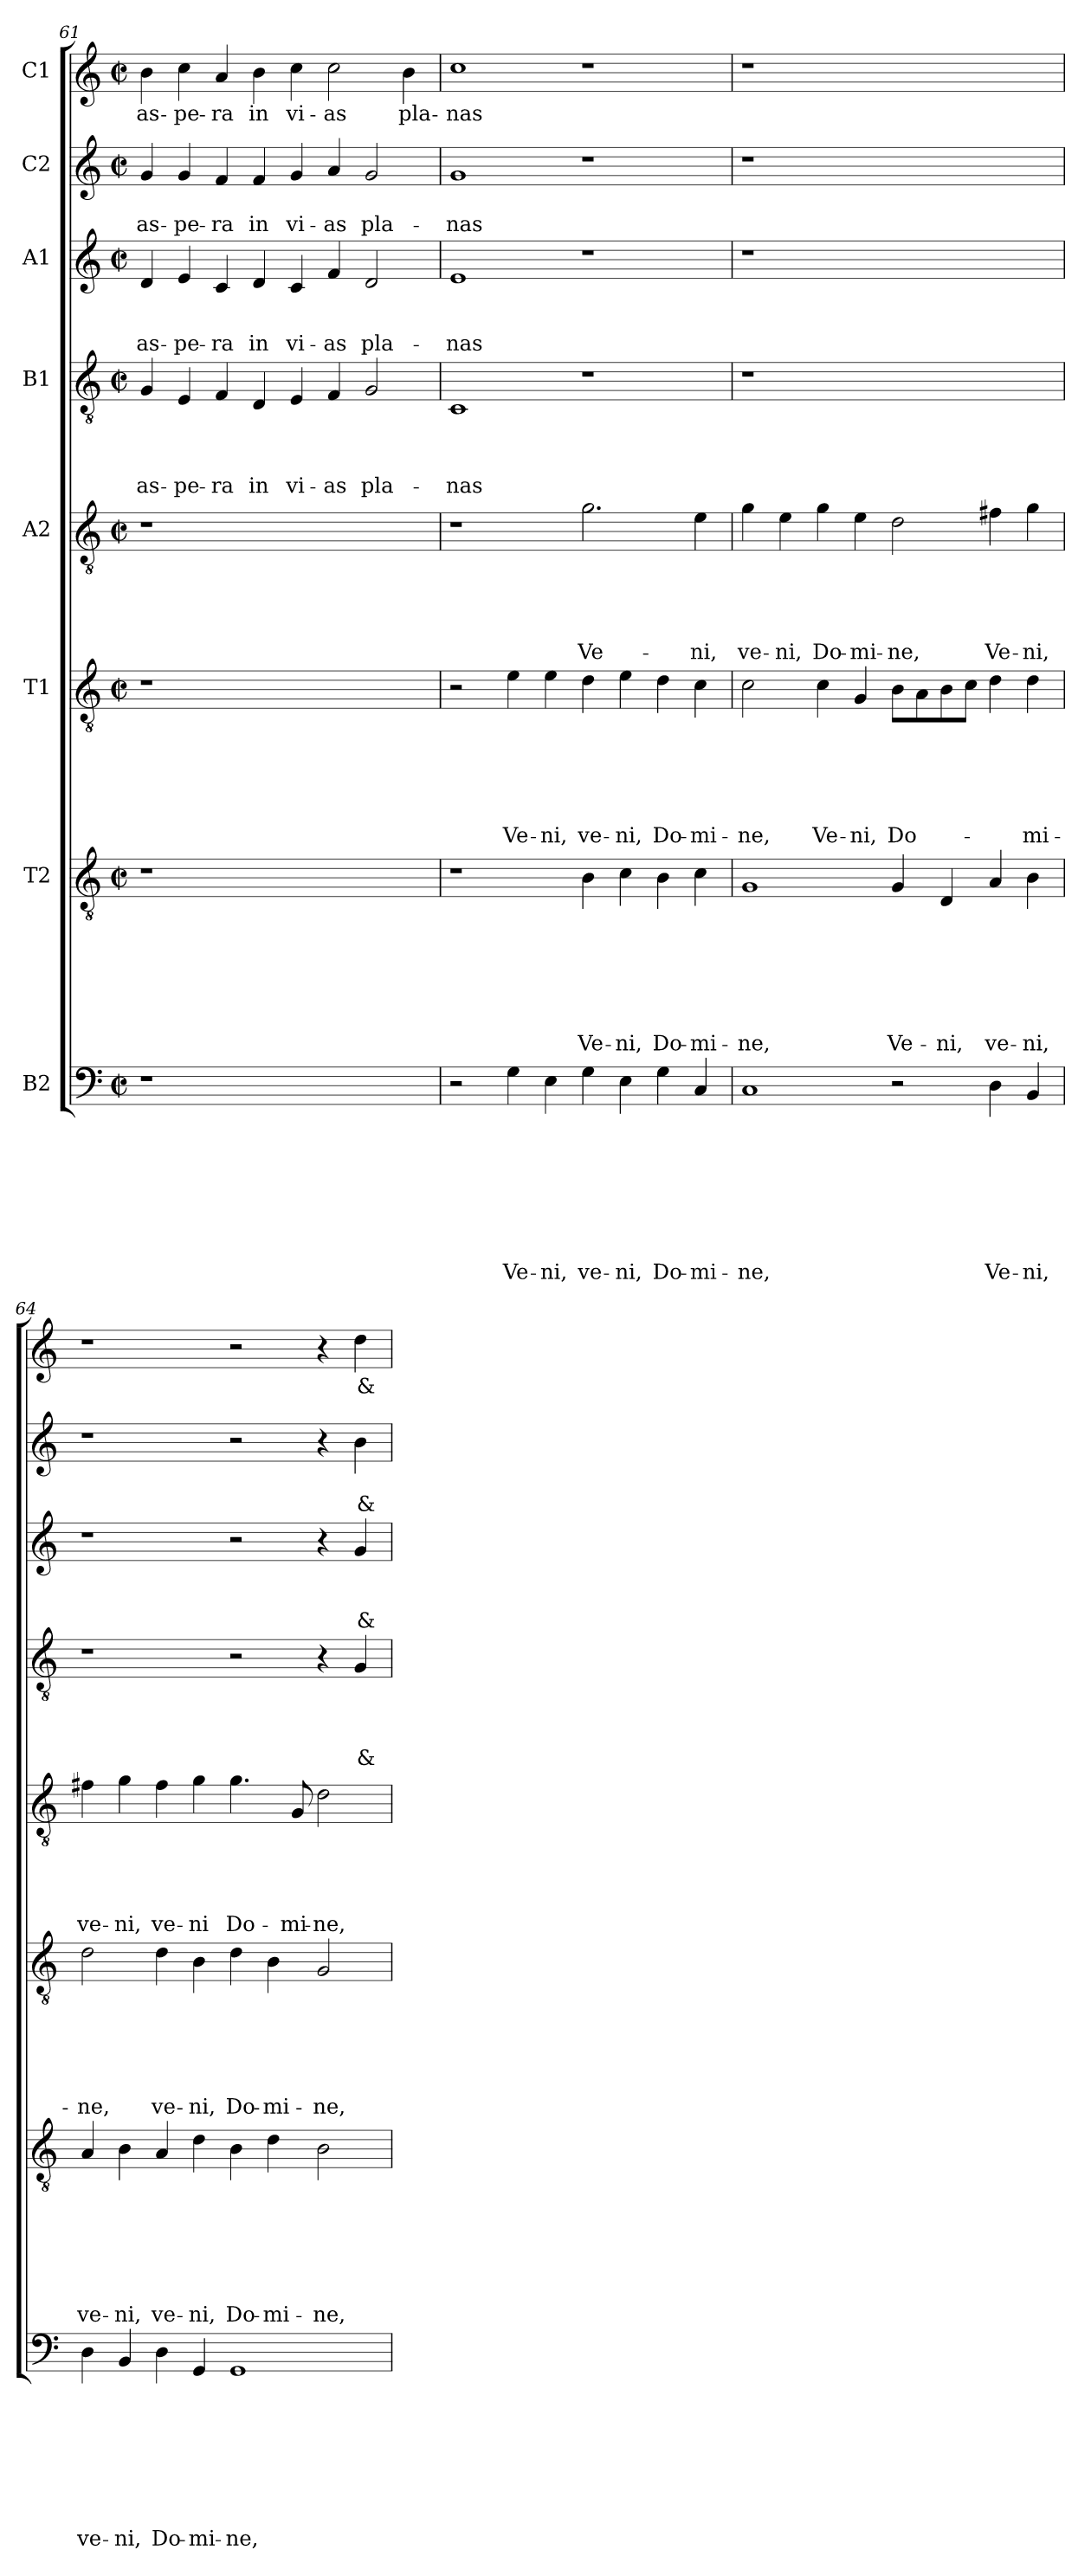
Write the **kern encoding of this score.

**kern	**text	**text	**text	**text	**text	**text	**text	**text	**kern	**text	**text	**text	**text	**text	**text	**text	**kern	**text	**text	**text	**text	**text	**text	**kern	**text	**text	**text	**text	**text	**kern	**text	**text	**text	**text	**kern	**text	**text	**text	**kern	**text	**text	**kern	**text
*part8	*part8	*part8	*part8	*part8	*part8	*part8	*part8	*part8	*part7	*part7	*part7	*part7	*part7	*part7	*part7	*part7	*part6	*part6	*part6	*part6	*part6	*part6	*part6	*part5	*part5	*part5	*part5	*part5	*part5	*part4	*part4	*part4	*part4	*part4	*part3	*part3	*part3	*part3	*part2	*part2	*part2	*part1	*part1
*staff8	*staff8	*staff8	*staff8	*staff8	*staff8	*staff8	*staff8	*staff8	*staff7	*staff7	*staff7	*staff7	*staff7	*staff7	*staff7	*staff7	*staff6	*staff6	*staff6	*staff6	*staff6	*staff6	*staff6	*staff5	*staff5	*staff5	*staff5	*staff5	*staff5	*staff4	*staff4	*staff4	*staff4	*staff4	*staff3	*staff3	*staff3	*staff3	*staff2	*staff2	*staff2	*staff1	*staff1
*I"B2	*	*	*	*	*	*	*	*	*I"T2	*	*	*	*	*	*	*	*I"T1	*	*	*	*	*	*	*I"A2	*	*	*	*	*	*I"B1	*	*	*	*	*I"A1	*	*	*	*I"C2	*	*	*I"C1	*
*clefF4	*	*	*	*	*	*	*	*	*clefGv2	*	*	*	*	*	*	*	*clefGv2	*	*	*	*	*	*	*clefGv2	*	*	*	*	*	*clefGv2	*	*	*	*	*clefG2	*	*	*	*clefG2	*	*	*clefG2	*
*k[]	*	*	*	*	*	*	*	*	*k[]	*	*	*	*	*	*	*	*k[]	*	*	*	*	*	*	*k[]	*	*	*	*	*	*k[]	*	*	*	*	*k[]	*	*	*	*k[]	*	*	*k[]	*
*C:	*	*	*	*	*	*	*	*	*C:	*	*	*	*	*	*	*	*C:	*	*	*	*	*	*	*C:	*	*	*	*	*	*C:	*	*	*	*	*C:	*	*	*	*C:	*	*	*C:	*
*M2/2	*	*	*	*	*	*	*	*	*M2/2	*	*	*	*	*	*	*	*M2/2	*	*	*	*	*	*	*M2/2	*	*	*	*	*	*M2/2	*	*	*	*	*M2/2	*	*	*	*M2/2	*	*	*M2/2	*
*met(c|)	*	*	*	*	*	*	*	*	*met(c|)	*	*	*	*	*	*	*	*met(c|)	*	*	*	*	*	*	*met(c|)	*	*	*	*	*	*met(c|)	*	*	*	*	*met(c|)	*	*	*	*met(c|)	*	*	*met(c|)	*
=61	=61	=61	=61	=61	=61	=61	=61	=61	=61	=61	=61	=61	=61	=61	=61	=61	=61	=61	=61	=61	=61	=61	=61	=61	=61	=61	=61	=61	=61	=61	=61	=61	=61	=61	=61	=61	=61	=61	=61	=61	=61	=61	=61
!	!	!	!	!	!	!	!	!	!	!	!	!	!	!	!	!	!	!	!	!	!	!	!	!	!	!	!	!	!	!	!	!	!	!LO:LY:b	!	!	!	!LO:LY:b	!	!	!LO:LY:b	!	!LO:LY:b
1r	.	.	.	.	.	.	.	.	1r	.	.	.	.	.	.	.	1r	.	.	.	.	.	.	1r	.	.	.	.	.	4G/	.	.	.	as-	4d/	.	.	as-	4g/	.	as-	4b\	as-
!	!	!	!	!	!	!	!	!	!	!	!	!	!	!	!	!	!	!	!	!	!	!	!	!	!	!	!	!	!	!	!	!	!	!LO:LY:b	!	!	!	!LO:LY:b	!	!	!LO:LY:b	!	!LO:LY:b
.	.	.	.	.	.	.	.	.	.	.	.	.	.	.	.	.	.	.	.	.	.	.	.	.	.	.	.	.	.	4E/	.	.	.	-pe-	4e/	.	.	-pe-	4g/	.	-pe-	4cc\	-pe-
!	!	!	!	!	!	!	!	!	!	!	!	!	!	!	!	!	!	!	!	!	!	!	!	!	!	!	!	!	!	!	!	!	!	!LO:LY:b	!	!	!	!LO:LY:b	!	!	!LO:LY:b	!	!LO:LY:b
.	.	.	.	.	.	.	.	.	.	.	.	.	.	.	.	.	.	.	.	.	.	.	.	.	.	.	.	.	.	4F/	.	.	.	-ra	4c/	.	.	-ra	4f/	.	-ra	4a/	-ra
!	!	!	!	!	!	!	!	!	!	!	!	!	!	!	!	!	!	!	!	!	!	!	!	!	!	!	!	!	!	!	!	!	!	!LO:LY:b	!	!	!	!LO:LY:b	!	!	!LO:LY:b	!	!LO:LY:b
.	.	.	.	.	.	.	.	.	.	.	.	.	.	.	.	.	.	.	.	.	.	.	.	.	.	.	.	.	.	4D/	.	.	.	in	4d/	.	.	in	4f/	.	in	4b\	in
!	!	!	!	!	!	!	!	!	!	!	!	!	!	!	!	!	!	!	!	!	!	!	!	!	!	!	!	!	!	!	!	!	!	!LO:LY:b	!	!	!	!LO:LY:b	!	!	!LO:LY:b	!	!LO:LY:b
1ryy	.	.	.	.	.	.	.	.	1ryy	.	.	.	.	.	.	.	1ryy	.	.	.	.	.	.	1ryy	.	.	.	.	.	4E/	.	.	.	vi-	4c/	.	.	vi-	4g/	.	vi-	4cc\	vi-
!	!	!	!	!	!	!	!	!	!	!	!	!	!	!	!	!	!	!	!	!	!	!	!	!	!	!	!	!	!	!	!	!	!	!LO:LY:b	!	!	!	!LO:LY:b	!	!	!LO:LY:b	!	!LO:LY:b
.	.	.	.	.	.	.	.	.	.	.	.	.	.	.	.	.	.	.	.	.	.	.	.	.	.	.	.	.	.	4F/	.	.	.	-as	4f/	.	.	-as	4a/	.	-as	2cc\	-as
!	!	!	!	!	!	!	!	!	!	!	!	!	!	!	!	!	!	!	!	!	!	!	!	!	!	!	!	!	!	!	!	!	!	!LO:LY:b	!	!	!	!LO:LY:b	!	!	!LO:LY:b	!	!
.	.	.	.	.	.	.	.	.	.	.	.	.	.	.	.	.	.	.	.	.	.	.	.	.	.	.	.	.	.	2G/	.	.	.	pla-	2d/	.	.	pla-	2g/	.	pla-	.	.
!	!	!	!	!	!	!	!	!	!	!	!	!	!	!	!	!	!	!	!	!	!	!	!	!	!	!	!	!	!	!	!	!	!	!	!	!	!	!	!	!	!	!	!LO:LY:b
.	.	.	.	.	.	.	.	.	.	.	.	.	.	.	.	.	.	.	.	.	.	.	.	.	.	.	.	.	.	.	.	.	.	.	.	.	.	.	.	.	.	4b\	pla-
=62	=62	=62	=62	=62	=62	=62	=62	=62	=62	=62	=62	=62	=62	=62	=62	=62	=62	=62	=62	=62	=62	=62	=62	=62	=62	=62	=62	=62	=62	=62	=62	=62	=62	=62	=62	=62	=62	=62	=62	=62	=62	=62	=62
!	!	!	!	!	!	!	!	!	!	!	!	!	!	!	!	!	!	!	!	!	!	!	!	!	!	!	!	!	!	!	!	!	!	!LO:LY:b	!	!	!	!LO:LY:b	!	!	!LO:LY:b	!	!LO:LY:b
2r	.	.	.	.	.	.	.	.	1r	.	.	.	.	.	.	.	2r	.	.	.	.	.	.	1r	.	.	.	.	.	1C	.	.	.	-nas	1e	.	.	-nas	1g	.	-nas	1cc	-nas
!	!	!	!	!	!	!	!	!LO:LY:b	!	!	!	!	!	!	!	!	!	!	!	!	!	!	!LO:LY:b	!	!	!	!	!	!	!	!	!	!	!	!	!	!	!	!	!	!	!	!
4G\	.	.	.	.	.	.	.	Ve-	.	.	.	.	.	.	.	.	4e\	.	.	.	.	.	Ve-	.	.	.	.	.	.	.	.	.	.	.	.	.	.	.	.	.	.	.	.
!	!	!	!	!	!	!	!	!LO:LY:b	!	!	!	!	!	!	!	!	!	!	!	!	!	!	!LO:LY:b	!	!	!	!	!	!	!	!	!	!	!	!	!	!	!	!	!	!	!	!
4E\	.	.	.	.	.	.	.	-ni,	.	.	.	.	.	.	.	.	4e\	.	.	.	.	.	-ni,	.	.	.	.	.	.	.	.	.	.	.	.	.	.	.	.	.	.	.	.
!	!	!	!	!	!	!	!	!LO:LY:b	!	!	!	!	!	!	!	!LO:LY:b	!	!	!	!	!	!	!LO:LY:b	!	!	!	!	!	!LO:LY:b	!	!	!	!	!	!	!	!	!	!	!	!	!	!
4G\	.	.	.	.	.	.	.	ve-	4B\	.	.	.	.	.	.	Ve-	4d\	.	.	.	.	.	ve-	2.g\	.	.	.	.	Ve-	1r	.	.	.	.	1r	.	.	.	1r	.	.	1r	.
!	!	!	!	!	!	!	!	!LO:LY:b	!	!	!	!	!	!	!	!LO:LY:b	!	!	!	!	!	!	!LO:LY:b	!	!	!	!	!	!	!	!	!	!	!	!	!	!	!	!	!	!	!	!
4E\	.	.	.	.	.	.	.	-ni,	4c\	.	.	.	.	.	.	-ni,	4e\	.	.	.	.	.	-ni,	.	.	.	.	.	.	.	.	.	.	.	.	.	.	.	.	.	.	.	.
!	!	!	!	!	!	!	!	!LO:LY:b	!	!	!	!	!	!	!	!LO:LY:b	!	!	!	!	!	!	!LO:LY:b	!	!	!	!	!	!	!	!	!	!	!	!	!	!	!	!	!	!	!	!
4G\	.	.	.	.	.	.	.	Do-	4B\	.	.	.	.	.	.	Do-	4d\	.	.	.	.	.	Do-	.	.	.	.	.	.	.	.	.	.	.	.	.	.	.	.	.	.	.	.
!	!	!	!	!	!	!	!	!LO:LY:b	!	!	!	!	!	!	!	!LO:LY:b	!	!	!	!	!	!	!LO:LY:b	!	!	!	!	!	!LO:LY:b	!	!	!	!	!	!	!	!	!	!	!	!	!	!
4C/	.	.	.	.	.	.	.	-mi-	4c\	.	.	.	.	.	.	-mi-	4c\	.	.	.	.	.	-mi-	4e\	.	.	.	.	-ni,	.	.	.	.	.	.	.	.	.	.	.	.	.	.
!!LO:LB:g=z
=63	=63	=63	=63	=63	=63	=63	=63	=63	=63	=63	=63	=63	=63	=63	=63	=63	=63	=63	=63	=63	=63	=63	=63	=63	=63	=63	=63	=63	=63	=63	=63	=63	=63	=63	=63	=63	=63	=63	=63	=63	=63	=63	=63
!	!	!	!	!	!	!	!	!LO:LY:b	!	!	!	!	!	!	!	!LO:LY:b	!	!	!	!	!	!	!LO:LY:b	!	!	!	!	!	!LO:LY:b	!	!	!	!	!	!	!	!	!	!	!	!	!	!
1C	.	.	.	.	.	.	.	-ne,	1G	.	.	.	.	.	.	-ne,	2c\	.	.	.	.	.	-ne,	4g\	.	.	.	.	ve-	1r	.	.	.	.	1r	.	.	.	1r	.	.	1r	.
!	!	!	!	!	!	!	!	!	!	!	!	!	!	!	!	!	!	!	!	!	!	!	!	!	!	!	!	!	!LO:LY:b	!	!	!	!	!	!	!	!	!	!	!	!	!	!
.	.	.	.	.	.	.	.	.	.	.	.	.	.	.	.	.	.	.	.	.	.	.	.	4e\	.	.	.	.	-ni,	.	.	.	.	.	.	.	.	.	.	.	.	.	.
!	!	!	!	!	!	!	!	!	!	!	!	!	!	!	!	!	!	!	!	!	!	!	!LO:LY:b	!	!	!	!	!	!LO:LY:b	!	!	!	!	!	!	!	!	!	!	!	!	!	!
.	.	.	.	.	.	.	.	.	.	.	.	.	.	.	.	.	4c\	.	.	.	.	.	Ve-	4g\	.	.	.	.	Do-	.	.	.	.	.	.	.	.	.	.	.	.	.	.
!	!	!	!	!	!	!	!	!	!	!	!	!	!	!	!	!	!	!	!	!	!	!	!LO:LY:b	!	!	!	!	!	!LO:LY:b	!	!	!	!	!	!	!	!	!	!	!	!	!	!
.	.	.	.	.	.	.	.	.	.	.	.	.	.	.	.	.	4G/	.	.	.	.	.	-ni,	4e\	.	.	.	.	-mi-	.	.	.	.	.	.	.	.	.	.	.	.	.	.
!	!	!	!	!	!	!	!	!	!	!	!	!	!	!	!	!LO:LY:b	!	!	!	!	!	!	!LO:LY:b	!	!	!	!	!	!LO:LY:b	!	!	!	!	!	!	!	!	!	!	!	!	!	!
2r	.	.	.	.	.	.	.	.	4G/	.	.	.	.	.	.	Ve-	8B\L	.	.	.	.	.	Do-	2d\	.	.	.	.	-ne,	1ryy	.	.	.	.	1ryy	.	.	.	1ryy	.	.	1ryy	.
.	.	.	.	.	.	.	.	.	.	.	.	.	.	.	.	.	8A\	.	.	.	.	.	.	.	.	.	.	.	.	.	.	.	.	.	.	.	.	.	.	.	.	.	.
!	!	!	!	!	!	!	!	!	!	!	!	!	!	!	!	!LO:LY:b	!	!	!	!	!	!	!	!	!	!	!	!	!	!	!	!	!	!	!	!	!	!	!	!	!	!	!
.	.	.	.	.	.	.	.	.	4D/	.	.	.	.	.	.	-ni,	8B\	.	.	.	.	.	.	.	.	.	.	.	.	.	.	.	.	.	.	.	.	.	.	.	.	.	.
.	.	.	.	.	.	.	.	.	.	.	.	.	.	.	.	.	8c\J	.	.	.	.	.	.	.	.	.	.	.	.	.	.	.	.	.	.	.	.	.	.	.	.	.	.
!	!	!	!	!	!	!	!	!LO:LY:b	!	!	!	!	!	!	!	!LO:LY:b	!	!	!	!	!	!	!	!	!	!	!	!	!LO:LY:b	!	!	!	!	!	!	!	!	!	!	!	!	!	!
4D\	.	.	.	.	.	.	.	Ve-	4A/	.	.	.	.	.	.	ve-	4d\	.	.	.	.	.	.	4f#X\	.	.	.	.	Ve-	.	.	.	.	.	.	.	.	.	.	.	.	.	.
!	!	!	!	!	!	!	!	!LO:LY:b	!	!	!	!	!	!	!	!LO:LY:b	!	!	!	!	!	!	!LO:LY:b	!	!	!	!	!	!LO:LY:b	!	!	!	!	!	!	!	!	!	!	!	!	!	!
4BB/	.	.	.	.	.	.	.	-ni,	4B\	.	.	.	.	.	.	-ni,	4d\	.	.	.	.	.	-mi-	4g\	.	.	.	.	-ni,	.	.	.	.	.	.	.	.	.	.	.	.	.	.
=64	=64	=64	=64	=64	=64	=64	=64	=64	=64	=64	=64	=64	=64	=64	=64	=64	=64	=64	=64	=64	=64	=64	=64	=64	=64	=64	=64	=64	=64	=64	=64	=64	=64	=64	=64	=64	=64	=64	=64	=64	=64	=64	=64
!	!	!	!	!	!	!	!	!LO:LY:b	!	!	!	!	!	!	!	!LO:LY:b	!	!	!	!	!	!	!LO:LY:b	!	!	!	!	!	!LO:LY:b	!	!	!	!	!	!	!	!	!	!	!	!	!	!
4D\	.	.	.	.	.	.	.	ve-	4A/	.	.	.	.	.	.	ve-	2d\	.	.	.	.	.	-ne,	4f#X\	.	.	.	.	ve-	1r	.	.	.	.	1r	.	.	.	1r	.	.	1r	.
!	!	!	!	!	!	!	!	!LO:LY:b	!	!	!	!	!	!	!	!LO:LY:b	!	!	!	!	!	!	!	!	!	!	!	!	!LO:LY:b	!	!	!	!	!	!	!	!	!	!	!	!	!	!
4BB/	.	.	.	.	.	.	.	-ni,	4B\	.	.	.	.	.	.	-ni,	.	.	.	.	.	.	.	4g\	.	.	.	.	-ni,	.	.	.	.	.	.	.	.	.	.	.	.	.	.
!	!	!	!	!	!	!	!	!LO:LY:b	!	!	!	!	!	!	!	!LO:LY:b	!	!	!	!	!	!	!LO:LY:b	!	!	!	!	!	!LO:LY:b	!	!	!	!	!	!	!	!	!	!	!	!	!	!
4D\	.	.	.	.	.	.	.	Do-	4A/	.	.	.	.	.	.	ve-	4d\	.	.	.	.	.	ve-	4f#\	.	.	.	.	ve-	.	.	.	.	.	.	.	.	.	.	.	.	.	.
!	!	!	!	!	!	!	!	!LO:LY:b	!	!	!	!	!	!	!	!LO:LY:b	!	!	!	!	!	!	!LO:LY:b	!	!	!	!	!	!LO:LY:b	!	!	!	!	!	!	!	!	!	!	!	!	!	!
4GG/	.	.	.	.	.	.	.	-mi-	4d\	.	.	.	.	.	.	-ni,	4B\	.	.	.	.	.	-ni,	4g\	.	.	.	.	-ni	.	.	.	.	.	.	.	.	.	.	.	.	.	.
!	!	!	!	!	!	!	!	!LO:LY:b	!	!	!	!	!	!	!	!LO:LY:b	!	!	!	!	!	!	!LO:LY:b	!	!	!	!	!	!LO:LY:b	!	!	!	!	!	!	!	!	!	!	!	!	!	!
1GG	.	.	.	.	.	.	.	-ne,	4B\	.	.	.	.	.	.	Do-	4d\	.	.	.	.	.	Do-	4.g\	.	.	.	.	Do-	2r	.	.	.	.	2r	.	.	.	2r	.	.	2r	.
!	!	!	!	!	!	!	!	!	!	!	!	!	!	!	!	!LO:LY:b	!	!	!	!	!	!	!LO:LY:b	!	!	!	!	!	!	!	!	!	!	!	!	!	!	!	!	!	!	!	!
.	.	.	.	.	.	.	.	.	4d\	.	.	.	.	.	.	-mi-	4B\	.	.	.	.	.	-mi-	.	.	.	.	.	.	.	.	.	.	.	.	.	.	.	.	.	.	.	.
!	!	!	!	!	!	!	!	!	!	!	!	!	!	!	!	!	!	!	!	!	!	!	!	!	!	!	!	!	!LO:LY:b	!	!	!	!	!	!	!	!	!	!	!	!	!	!
.	.	.	.	.	.	.	.	.	.	.	.	.	.	.	.	.	.	.	.	.	.	.	.	8G/	.	.	.	.	-mi-	.	.	.	.	.	.	.	.	.	.	.	.	.	.
!	!	!	!	!	!	!	!	!	!	!	!	!	!	!	!	!LO:LY:b	!	!	!	!	!	!	!LO:LY:b	!	!	!	!	!	!LO:LY:b	!	!	!	!	!	!	!	!	!	!	!	!	!	!
.	.	.	.	.	.	.	.	.	2B\	.	.	.	.	.	.	-ne,	2G/	.	.	.	.	.	-ne,	2d\	.	.	.	.	-ne,	4r	.	.	.	.	4r	.	.	.	4r	.	.	4r	.
!	!	!	!	!	!	!	!	!	!	!	!	!	!	!	!	!	!	!	!	!	!	!	!	!	!	!	!	!	!	!	!	!	!	!LO:LY:b	!	!	!	!LO:LY:b	!	!	!LO:LY:b	!	!LO:LY:b
.	.	.	.	.	.	.	.	.	.	.	.	.	.	.	.	.	.	.	.	.	.	.	.	.	.	.	.	.	.	4G/	.	.	.	&	4g/	.	.	&	4b\	.	&	4dd\	&
=	=	=	=	=	=	=	=	=	=	=	=	=	=	=	=	=	=	=	=	=	=	=	=	=	=	=	=	=	=	=	=	=	=	=	=	=	=	=	=	=	=	=	=
*-	*-	*-	*-	*-	*-	*-	*-	*-	*-	*-	*-	*-	*-	*-	*-	*-	*-	*-	*-	*-	*-	*-	*-	*-	*-	*-	*-	*-	*-	*-	*-	*-	*-	*-	*-	*-	*-	*-	*-	*-	*-	*-	*-
